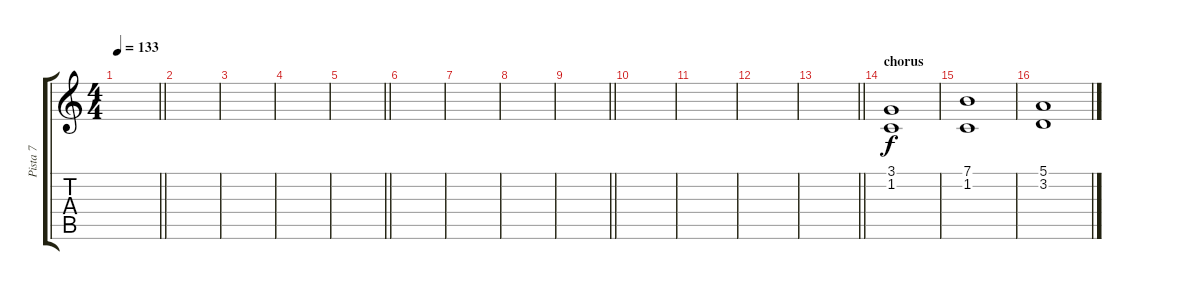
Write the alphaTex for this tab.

\track ("Pista 7" "Pista 7") {instrument pad8sweep}
\staff {score tabs}
\tuning (E4 B3 G3 D3 A2 E2) {hide}
\ts (4 4)
\tempo 133
\clef g2
\barLineRight lightlight
\ks c
|
|
|
|
\barLineRight lightlight
|
|
|
|
\barLineRight lightlight
|
|
|
|
\barLineRight lightlight
|
\section ("" "chorus")
(3.1 1.2).1 |
(7.1 1.2).1 |
(5.1 3.2).1
